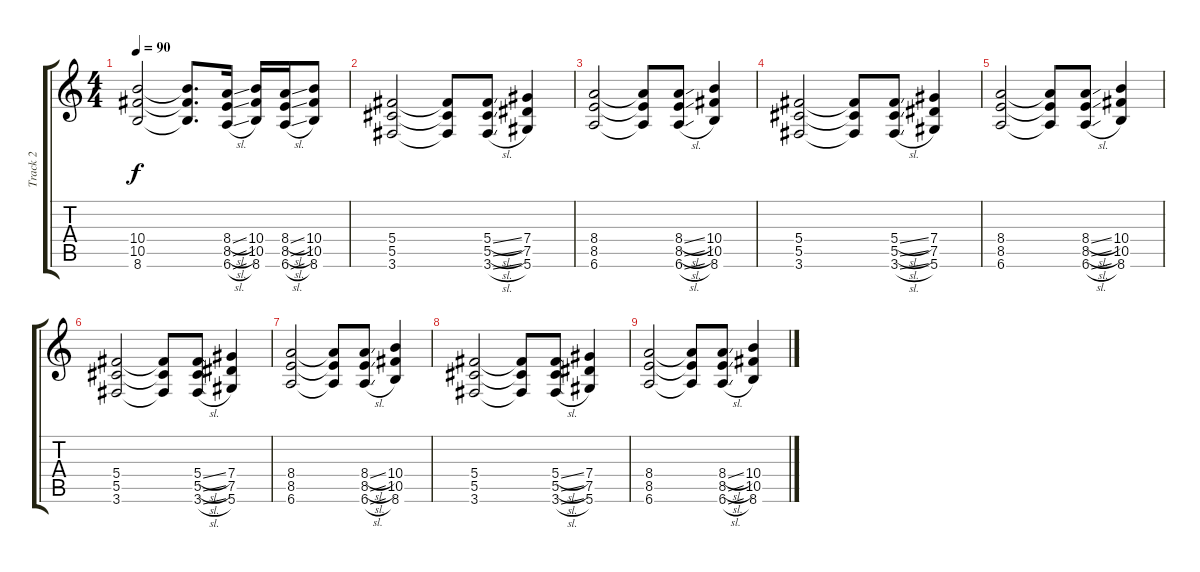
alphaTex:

\track ("Track 2" "Track 2") {instrument distortionguitar}
\staff {score tabs}
\tuning (Eb4 Bb3 Gb3 Db3 Ab2 Eb2) {hide}
\ts (4 4)
\tempo 90
\clef g2
\ks c
(10.4 10.5 8.6).2{dy f} (10.4{t} 10.5{t} 8.6{t}).8{d} (8.4{sl} 8.5{sl} 6.6{sl}).16 (10.4 10.5 8.6).16 (8.4{sl} 8.5{sl} 6.6{sl}).16 (10.4 10.5 8.6).8 |
(5.4 5.5 3.6).2 (5.4{t} 5.5{t} 3.6{t}).8 (5.4{sl} 5.5{sl} 3.6{sl}).8 (7.4 7.5 5.6).4 |
(8.4 8.5 6.6).2 (8.4{t} 8.5{t} 6.6{t}).8 (8.4{sl} 8.5{sl} 6.6{sl}).8 (10.4 10.5 8.6).4 |
(5.4 5.5 3.6).2 (5.4{t} 5.5{t} 3.6{t}).8 (5.4{sl} 5.5{sl} 3.6{sl}).8 (7.4 7.5 5.6).4 |
(8.4 8.5 6.6).2 (8.4{t} 8.5{t} 6.6{t}).8 (8.4{sl} 8.5{sl} 6.6{sl}).8 (10.4 10.5 8.6).4 |
(5.4 5.5 3.6).2 (5.4{t} 5.5{t} 3.6{t}).8 (5.4{sl} 5.5{sl} 3.6{sl}).8 (7.4 7.5 5.6).4 |
(8.4 8.5 6.6).2 (8.4{t} 8.5{t} 6.6{t}).8 (8.4{sl} 8.5{sl} 6.6{sl}).8 (10.4 10.5 8.6).4 |
(5.4 5.5 3.6).2 (5.4{t} 5.5{t} 3.6{t}).8 (5.4{sl} 5.5{sl} 3.6{sl}).8 (7.4 7.5 5.6).4 |
(8.4 8.5 6.6).2 (8.4{t} 8.5{t} 6.6{t}).8 (8.4{sl} 8.5{sl} 6.6{sl}).8 (10.4 10.5 8.6).4
